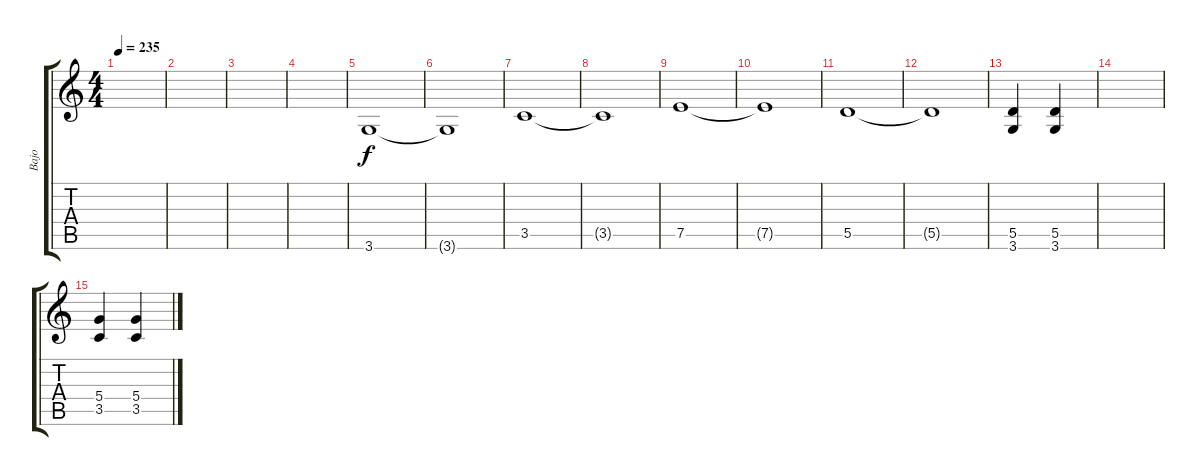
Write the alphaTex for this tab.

\track ("Bajo" "Bajo") {instrument electricbassfinger}
\staff {score tabs}
\tuning (E4 B3 G3 D3 A2 E2) {hide}
\ts (4 4)
\tempo 235
\clef g2
\ks c
|
|
|
|
3.6.1 |
3.6{t}.1 |
3.5.1 |
3.5{t}.1 |
7.5.1 |
7.5{t}.1 |
5.5.1 |
5.5{t}.1 |
(5.5 3.6).4 (5.5 3.6).4 |
|
(5.4 3.5).4 (5.4 3.5).4
